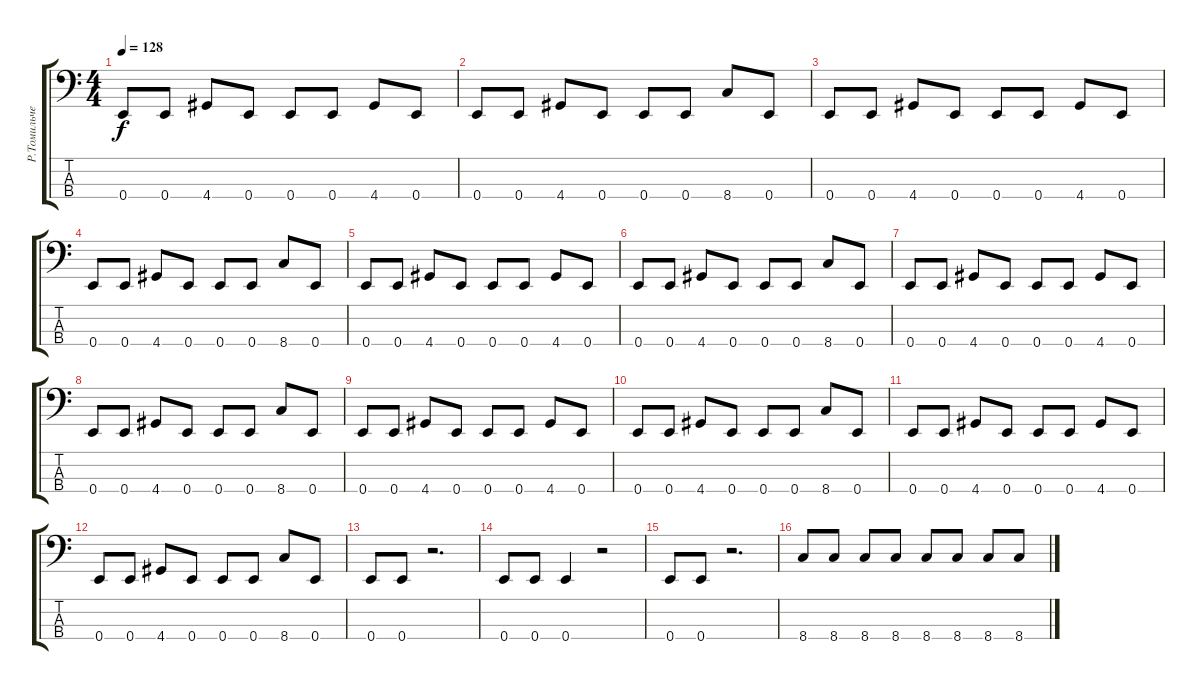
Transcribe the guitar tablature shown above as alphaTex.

\track ("Р.Томильченко" "Р.Томильче") {instrument slapbass1}
\staff {score tabs}
\tuning (G2 D2 A1 E1) {hide}
\ts (4 4)
\tempo 128
\clef f4
\ks c
0.4.8{dy f} 0.4.8 4.4.8 0.4.8 0.4.8 0.4.8 4.4.8 0.4.8 |
0.4.8 0.4.8 4.4.8 0.4.8 0.4.8 0.4.8 8.4.8 0.4.8 |
0.4.8 0.4.8 4.4.8 0.4.8 0.4.8 0.4.8 4.4.8 0.4.8 |
0.4.8 0.4.8 4.4.8 0.4.8 0.4.8 0.4.8 8.4.8 0.4.8 |
0.4.8 0.4.8 4.4.8 0.4.8 0.4.8 0.4.8 4.4.8 0.4.8 |
0.4.8 0.4.8 4.4.8 0.4.8 0.4.8 0.4.8 8.4.8 0.4.8 |
0.4.8 0.4.8 4.4.8 0.4.8 0.4.8 0.4.8 4.4.8 0.4.8 |
0.4.8 0.4.8 4.4.8 0.4.8 0.4.8 0.4.8 8.4.8 0.4.8 |
0.4.8 0.4.8 4.4.8 0.4.8 0.4.8 0.4.8 4.4.8 0.4.8 |
0.4.8 0.4.8 4.4.8 0.4.8 0.4.8 0.4.8 8.4.8 0.4.8 |
0.4.8 0.4.8 4.4.8 0.4.8 0.4.8 0.4.8 4.4.8 0.4.8 |
0.4.8 0.4.8 4.4.8 0.4.8 0.4.8 0.4.8 8.4.8 0.4.8 |
0.4.8 0.4.8 r.2{d} |
0.4.8 0.4.8 0.4.4 r.2 |
0.4.8 0.4.8 r.2{d} |
8.4.8 8.4.8 8.4.8 8.4.8 8.4.8 8.4.8 8.4.8 8.4.8
